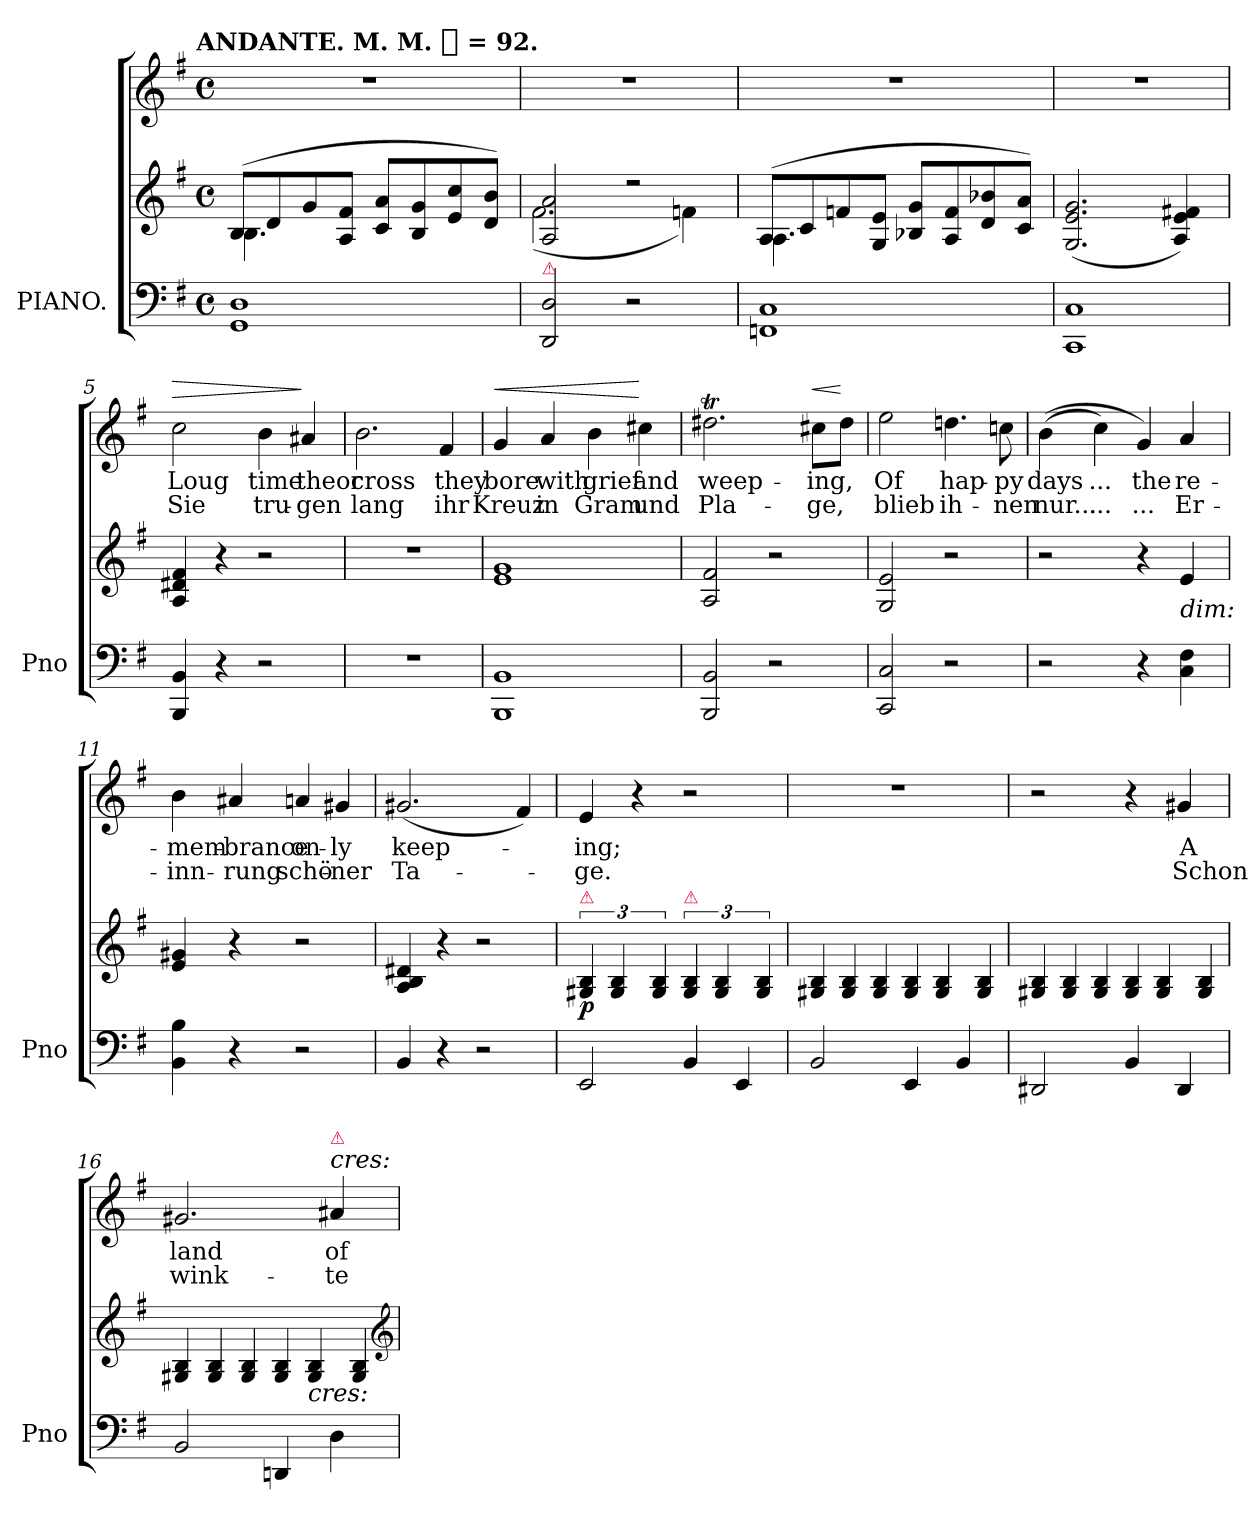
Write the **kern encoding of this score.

**kern	**kern	**dynam	**kern	**text	**text	**dynam
*part2	*part2	*part2	*part1	*part1	*part1	*part1
*staff3	*staff2	*staff2/3	*staff1	*staff1	*staff1	*staff1
*I"PIANO.	*	*	*	*	*	*
*I'Pno	*	*	*	*	*	*
*clefF4	*clefG2	*	*clefG2	*	*	*
*k[f#]	*k[f#]	*	*k[f#]	*	*	*
*G:	*G:	*	*G:	*	*	*
!!LO:TX:omd:t=ANDANTE. M. M. [quarter] = 92.
*M4/4	*M4/4	*	*M4/4	*	*	*
*met(c)	*met(c)	*	*met(c)	*	*	*
*MM92	*MM92	*	*MM92	*	*	*
=1	=1	=1	=1	=1	=1	=1
*	*^	*	*	*	*	*
1GG 1D	(<8BL	4.B	.	1rdd	.	.	.
.	8d	.	.	.	.	.	.
.	8g	.	.	.	.	.	.
.	8A 8f#J	8ryy	.	.	.	.	.
.	8c 8aL	4rFyy	.	.	.	.	.
.	8B 8g	.	.	.	.	.	.
.	8e 8cc	4rFyy	.	.	.	.	.
.	8d 8bJ)	.	.	.	.	.	.
=2	=2	=2	=2	=2	=2	=2	=2
!	!LO:TX:b:color=crimson:t=⚠	!	!	!	!	!	!
2DD/ 2D/	2A 2a	(<2.f#	.	1rdd	.	.	.
2r	2rdd	.	.	.	.	.	.
.	.	4fn)	.	.	.	.	.
=3	=3	=3	=3	=3	=3	=3	=3
1FFn 1C	(<8AL	4.A\	.	1rdd	.	.	.
.	8c	.	.	.	.	.	.
.	8fn	.	.	.	.	.	.
.	8G 8eJ	8ryy	.	.	.	.	.
.	8B-X 8gL	4rDyy	.	.	.	.	.
.	8A 8f	.	.	.	.	.	.
.	8d 8b-X	4rFyy	.	.	.	.	.
.	8c 8aJ)	.	.	.	.	.	.
*	*v	*v	*	*	*	*	*
=4	=4	=4	=4	=4	=4	=4
1CC 1C	(<2.G 2.e 2.g	.	1rdd	.	.	.
.	4A 4e 4f#X)	.	.	.	.	.
=5	=5	=5	=5	=5	=5	=5
!	!	!	!	!	!	!LO:HP:a
4BBB 4BB	4A 4d#X 4f#	.	2cc	Loug	Sie	>
4r	4r	.	.	.	.	.
2r	2r	.	4b	time	tru-	.
.	.	.	4a#X	theor	-gen	]
=6	=6	=6	=6	=6	=6	=6
1rF	1rdd	.	2.b	cross	lang	.
.	.	.	4f#	they	ihr	.
=7	=7	=7	=7	=7	=7	=7
!	!	!	!	!	!	!LO:HP:a
1BBB 1BB	1e 1g	.	4g	bore	Kreuz	<
.	.	.	4a	with	in	.
.	.	.	4b	grief	Gram	.
.	.	.	4cc#X	and	und	[
=8	=8	=8	=8	=8	=8	=8
2BBB/ 2BB/	2A/ 2f#/	.	2.dd#Xt	weep-	Pla-	.
2r	2r	.	.	.	.	.
!	!	!	!	!	!	!LO:HP:a
.	.	.	8cc#XL	-ing,	-ge,	<
.	.	.	8dd#J	.	.	[
=9	=9	=9	=9	=9	=9	=9
2CC/ 2C/	2G/ 2e/	.	2ee	Of	blieb	.
2r	2r	.	4.ddn	hap-	ih-	.
.	.	.	8ccn	-py	-nen	.
=10	=10	=10	=10	=10	=10	=10
2r	2r	.	(>(<4b	days	nur...	.
.	.	.	4cc)	...	...	.
4r	4r	.	4g)	the	...	.
!	!LO:TX:c:i:t=dim&colon;	!	!	!	!	!
4C 4F#	4e	.	4a	re-	Er-	.
=11	=11	=11	=11	=11	=11	=11
4BB 4B	4e 4g#X	.	4b\	-mem-	-inn-	.
4r	4r	.	4a#X	-brance	-rung	.
2r	2r	.	4an	on-	schö-	.
.	.	.	4g#X	-ly	-ner	.
=12	=12	=12	=12	=12	=12	=12
4BB	4A 4B 4d#X	.	(<2.g#X	keep-	Ta-	.
4r	4r	.	.	.	.	.
2r	2r	.	.	.	.	.
.	.	.	4f#)	.	.	.
=13	=13	=13	=13	=13	=13	=13
!	!LO:TX:a:color=crimson:t=⚠	!	!	!	!	!
2EE	6G#X 6B	p	4e	-ing;	-ge.	.
.	6G# 6B	.	.	.	.	.
.	.	.	4r	.	.	.
.	6G# 6B	.	.	.	.	.
!	!LO:TX:a:color=crimson:t=⚠	!	!	!	!	!
4BB	6G#/ 6B/	.	2r	.	.	.
.	6G# 6B	.	.	.	.	.
4EE	.	.	.	.	.	.
.	6G# 6B	.	.	.	.	.
=14	=14	=14	=14	=14	=14	=14
*	*Xtuplet	*	*	*	*	*
2BB	6G#X 6B	.	1rdd	.	.	.
.	6G# 6B	.	.	.	.	.
.	6G# 6B	.	.	.	.	.
4EE	6G# 6B	.	.	.	.	.
.	6G# 6B	.	.	.	.	.
4BB	.	.	.	.	.	.
.	6G# 6B	.	.	.	.	.
=15	=15	=15	=15	=15	=15	=15
2DD#X	6G#X 6B	.	2r	.	.	.
.	6G# 6B	.	.	.	.	.
.	6G# 6B	.	.	.	.	.
4BB	6G# 6B	.	4r	.	.	.
.	6G# 6B	.	.	.	.	.
4DD#	.	.	4g#X	A	Schon	.
.	6G# 6B	.	.	.	.	.
=16	=16	=16	=16	=16	=16	=16
2BB	6G#X 6B	.	2.g#X	land	wink-	.
.	6G# 6B	.	.	.	.	.
.	6G# 6B	.	.	.	.	.
4DDn	6G# 6B	.	.	.	.	.
!	!LO:TX:c:i:t=cres&colon;	!	!	!	!	!
.	6G# 6B	.	.	.	.	.
!	!	!	!LO:TX:a:i:t=cres&colon;	!	!	!
!	!	!	!LO:TX:a:color=crimson:t=⚠	!	!	!
4D	.	.	4a#X	of	-te	.
.	6G# 6B	.	.	.	.	.
*	*clefG2	*	*	*	*	*
=	=	=	=	=	=	=
*-	*-	*-	*-	*-	*-	*-
